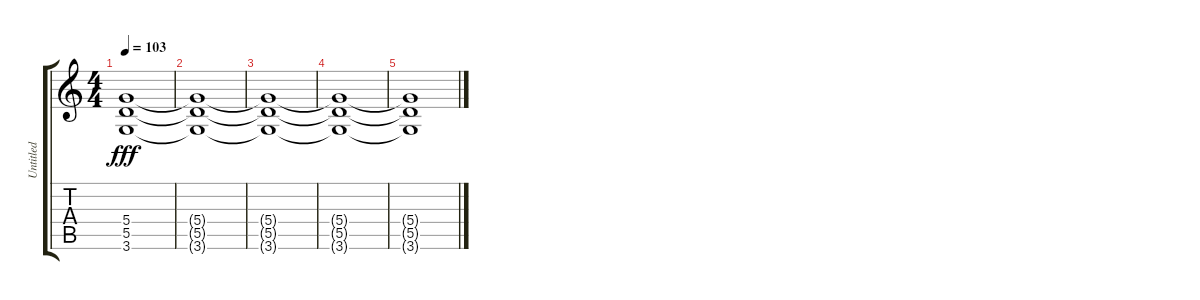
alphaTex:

\track ("Untitled" "Untitled") {instrument overdrivenguitar}
\staff {score tabs}
\tuning (E4 B3 G3 D3 A2 E2) {hide}
\ts (4 4)
\tempo 103
\clef g2
\ks c
(5.4{t} 5.5{t} 3.6{t}).1{dy fff} |
(5.4{t} 5.5{t} 3.6{t}).1 |
(5.4{t} 5.5{t} 3.6{t}).1 |
(5.4{t} 5.5{t} 3.6{t}).1 |
(5.4{t} 5.5{t} 3.6{t}).1
